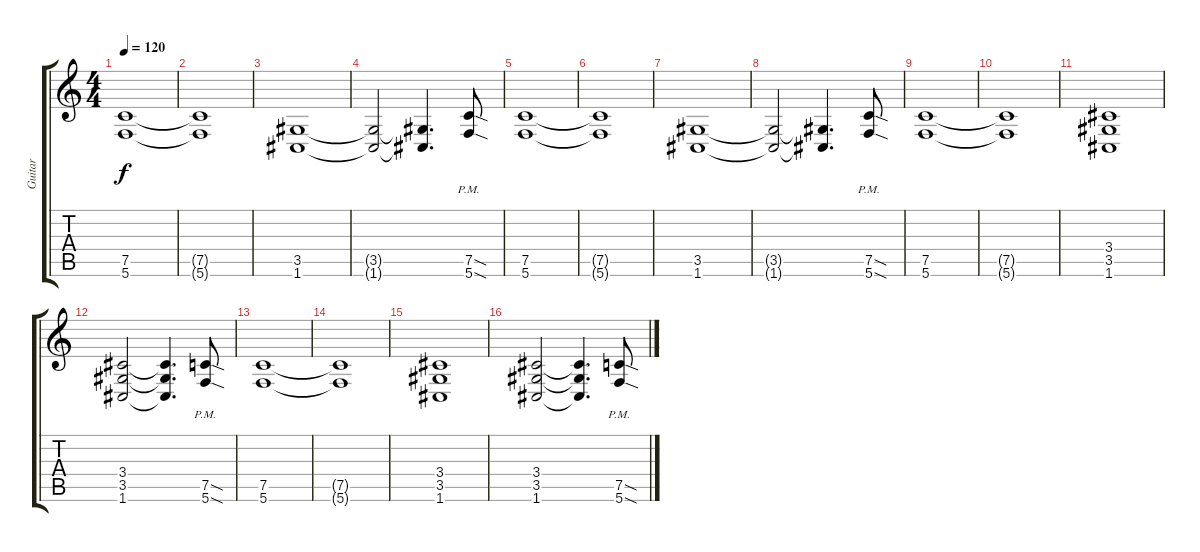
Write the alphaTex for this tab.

\track ("Guitar" "Guitar") {instrument overdrivenguitar}
\staff {score tabs}
\tuning (C4 G3 Eb3 Bb2 F2 C2) {hide}
\ts (4 4)
\tempo 120
\clef g2
\ks c
(7.5 5.6).1{dy f} |
(7.5{t} 5.6{t}).1 |
(3.5 1.6).1 |
(3.5{t} 1.6{t}).2 (3.5{t} 1.6{t}).4{d} (7.5{sod pm} 5.6{sod pm}).8 |
(7.5 5.6).1 |
(7.5{t} 5.6{t}).1 |
(3.5 1.6).1 |
(3.5{t} 1.6{t}).2 (3.5{t} 1.6{t}).4{d} (7.5{sod pm} 5.6{sod pm}).8 |
(7.5 5.6).1 |
(7.5{t} 5.6{t}).1 |
(3.4 3.5 1.6).1 |
(3.4 3.5 1.6).2 (3.4{t} 3.5{t} 1.6{t}).4{d} (7.5{sod pm} 5.6{sod pm}).8 |
(7.5 5.6).1 |
(7.5{t} 5.6{t}).1 |
(3.4 3.5 1.6).1 |
(3.4 3.5 1.6).2 (3.4{t} 3.5{t} 1.6{t}).4{d} (7.5{sod pm} 5.6{sod pm}).8
